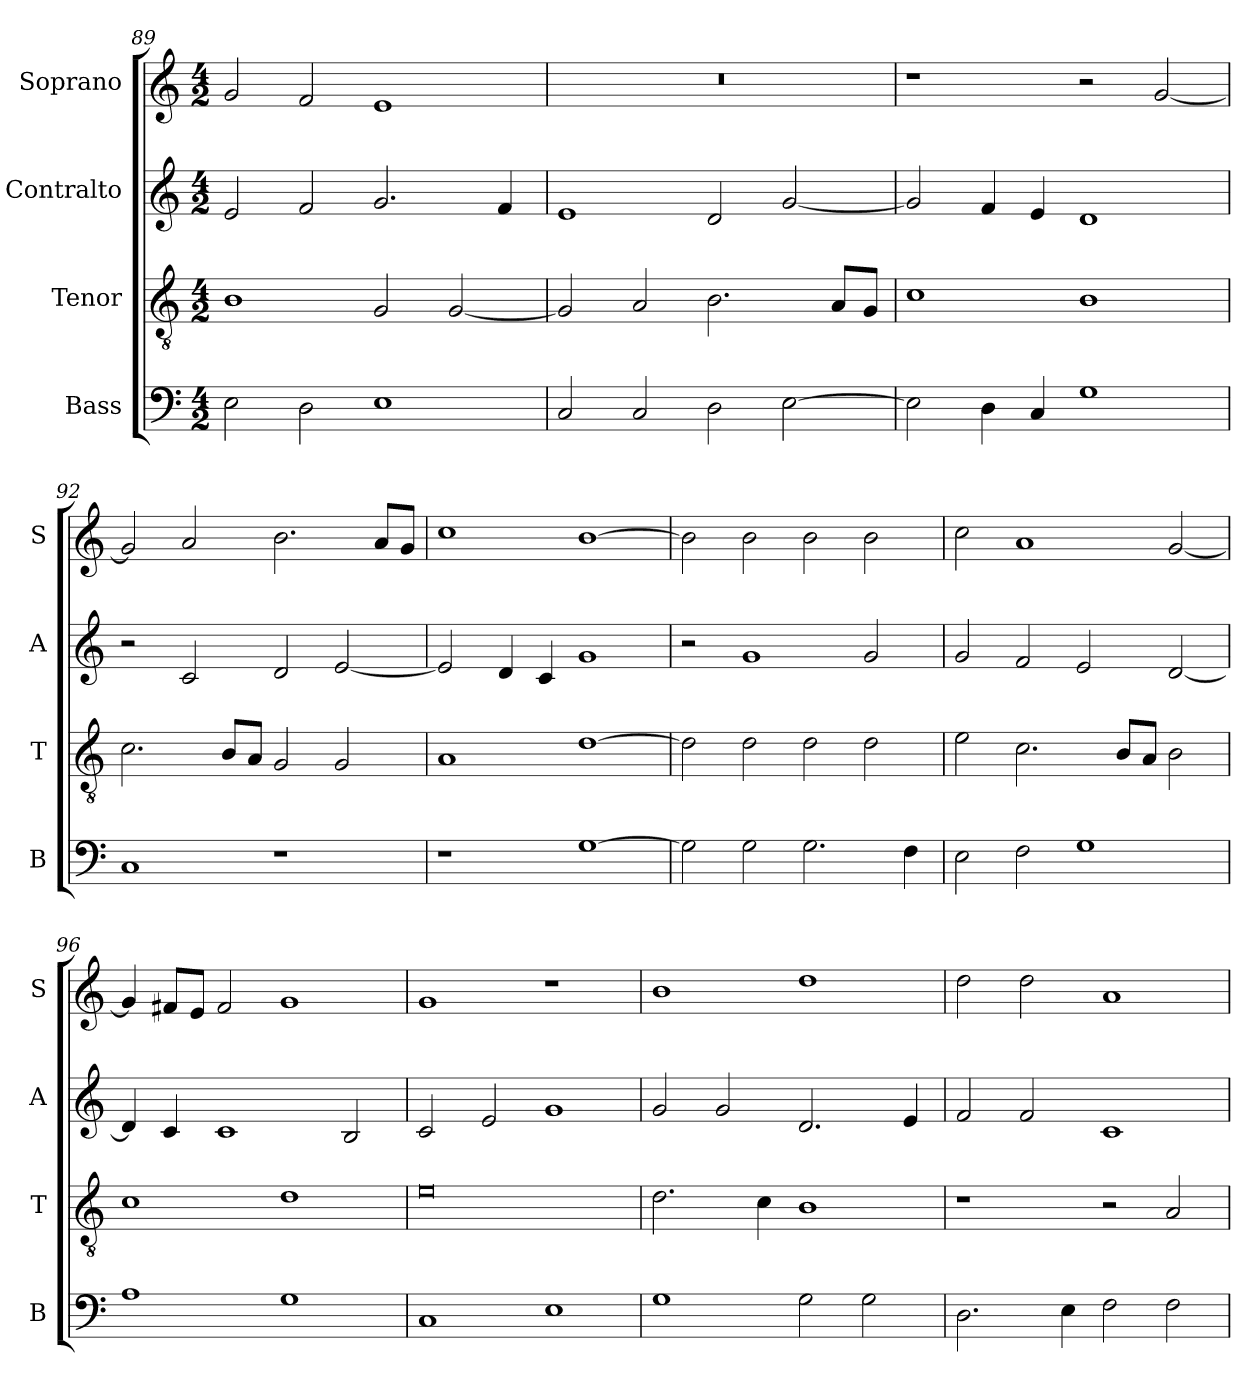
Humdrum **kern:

**kern	**kern	**kern	**kern
*part4	*part3	*part2	*part1
*staff4	*staff3	*staff2	*staff1
*I"Bass	*I"Tenor	*I"Contralto	*I"Soprano
*I'B	*I'T	*I'A	*I'S
*clefF4	*clefGv2	*clefG2	*clefG2
*k[]	*k[]	*k[]	*k[]
*C:ion	*C:ion	*C:ion	*C:ion
*M4/2	*M4/2	*M4/2	*M4/2
=89	=89	=89	=89
2E	1B	2e	2g
2D	.	2f	2f
1E	2G	2.g	1e
.	[2G	.	.
.	.	4f	.
=90	=90	=90	=90
2C	2G]	1e	0r
2C	2A	.	.
2D	2.B	2d	.
[2E	.	[2g	.
.	8A/L	.	.
.	8G/J	.	.
=91	=91	=91	=91
2E]	1c	2g]	1r
4D	.	4f	.
4C	.	4e	.
1G	1B	1d	2r
.	.	.	[2g
=92	=92	=92	=92
1C	2.c	2r	2g]
.	.	2c	2a
.	8B/L	.	.
.	8A/J	.	.
1r	2G	2d	2.b
.	2G	[2e	.
.	.	.	8a/L
.	.	.	8g/J
=93	=93	=93	=93
1r	1A	2e]	1cc
.	.	4d	.
.	.	4c	.
[1G	[1d	1g	[1b
=94	=94	=94	=94
2G]	2d]	2r	2b]
2G	2d	1g	2b
2.G	2d	.	2b
.	2d	2g	2b
4F	.	.	.
=95	=95	=95	=95
2E	2e	2g	2cc
2F	2.c	2f	1a
1G	.	2e	.
.	8B/L	.	.
.	8A/J	.	.
.	2B	[2d	[2g
=96	=96	=96	=96
1A	1c	4d]	4g]
.	.	4c	8f#X/L
.	.	.	8e/J
.	.	1c	2f#
1G	1d	.	1g
.	.	2B	.
=97	=97	=97	=97
1C	0e	2c	1g
.	.	2e	.
1E	.	1g	1r
=98	=98	=98	=98
1G	2.d	2g	1b
.	.	2g	.
.	4c	.	.
2G	1B	2.d	1dd
2G	.	.	.
.	.	4e	.
=99	=99	=99	=99
2.D	1r	2f	2dd
.	.	2f	2dd
4E	.	.	.
2F	2r	1c	1a
2F	2A	.	.
=	=	=	=
*-	*-	*-	*-
